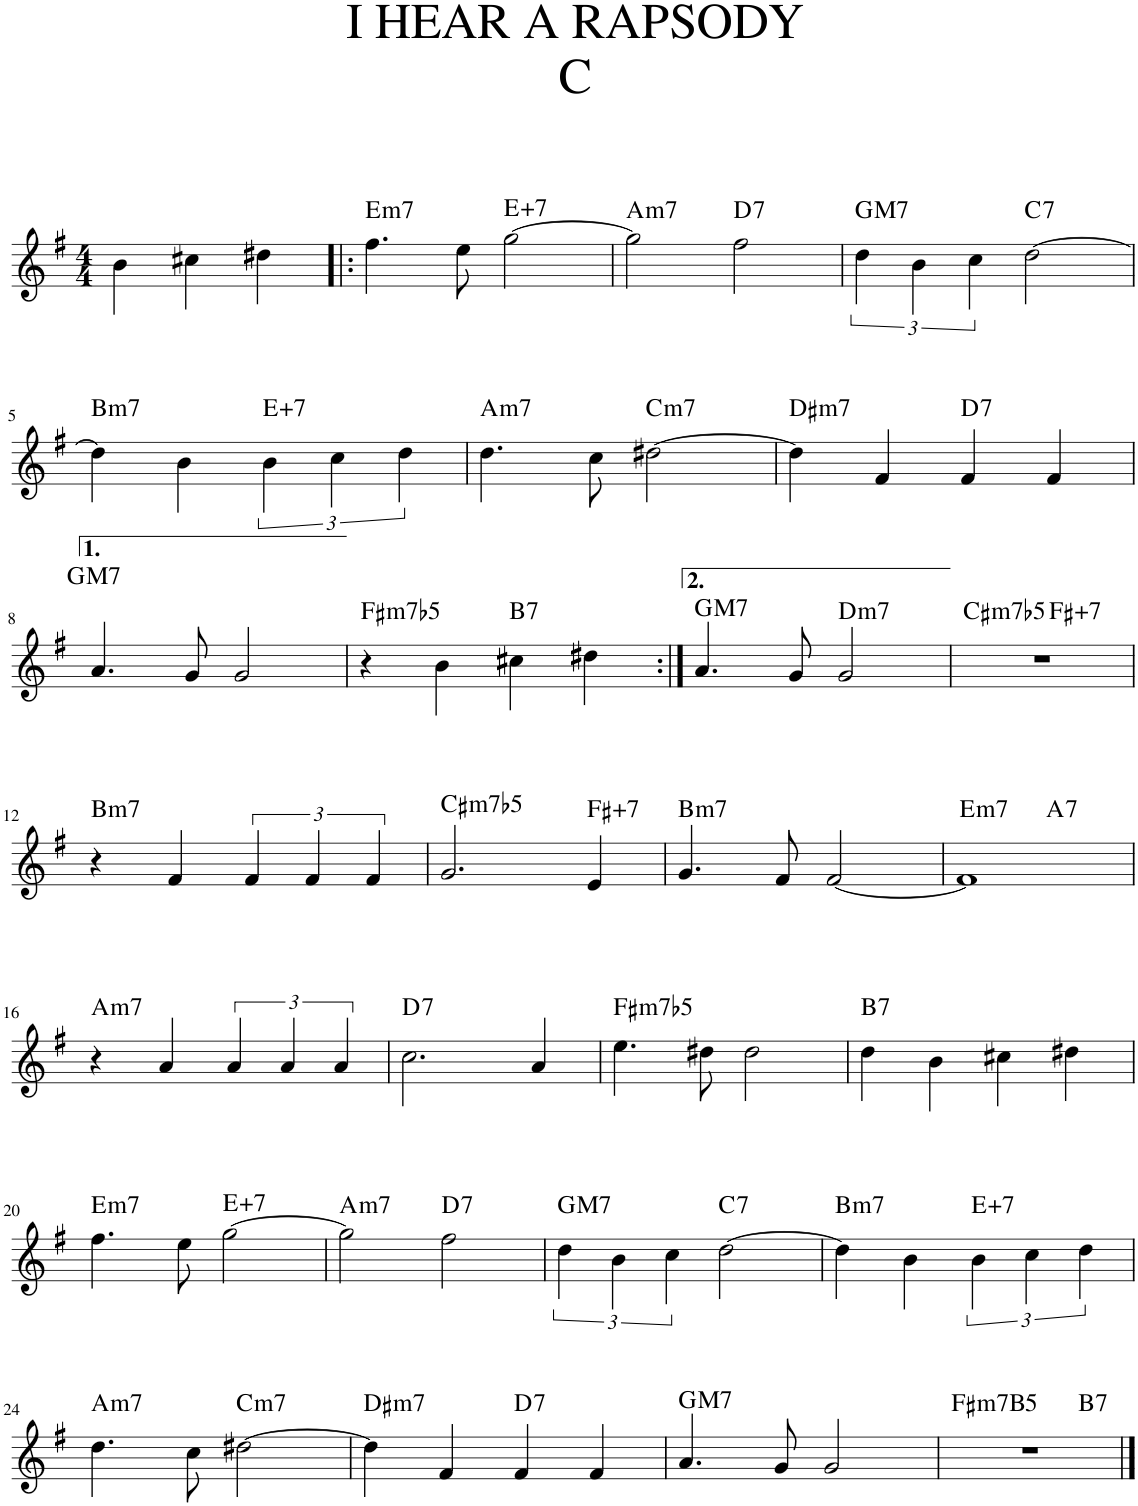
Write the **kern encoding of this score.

**kern	**harte
*part1	*part1
*staff1	*
*I"Piano	*
*I'Pno.	*
*clefG2	*
*k[f#]	*
*M4/4	*
=1	=1
4b\	.
4cc#X\	.
4dd#X\	.
=2!|:	=2!|:
!	!LO:H:kt=m7
4.ff#\	E:min7
8ee\	.
!	!LO:H:kt=7
[2gg\	E:aug(b7)
=3	=3
!	!LO:H:kt=m7
2gg\]	A:min7
!	!LO:H:kt=7
2ff#\	D:7
=4	=4
!	!LO:H:kt=M7
6dd\	G:maj7
6b\	.
6cc\	.
!	!LO:H:kt=7
[2dd\	C:7
!!LO:LB:g=z
=5	=5
!	!LO:H:kt=m7
4dd\]	B:min7
4b\	.
!	!LO:H:kt=7
6b\	E:aug(b7)
6cc\	.
6dd\	.
=6	=6
!	!LO:H:kt=m7
4.dd\	A:min7
8cc\	.
!	!LO:H:kt=m7
[2dd#X\	C:min7
=7	=7
!	!LO:H:kt=m7
4dd#\]	D#:min7
4f#/	.
!	!LO:H:kt=7
4f#/	D:7
4f#/	.
!!LO:LB:g=z
=8	=8
!	!LO:H:kt=M7
4.a/	G:maj7
8g/	.
2g/	.
=9	=9
!	!LO:H:kt=m7b5
4r	F#:hdim7
4b\	.
!	!LO:H:kt=7
4cc#X\	B:7
4dd#X\	.
=10:|!	=10:|!
!	!LO:H:kt=M7
4.a/	G:maj7
8g/	.
!	!LO:H:kt=m7
2g/	D:min7
=11	=11
!	!LO:H:kt=m7b5
*^	*
1r	2ryy	C#:hdim7
!	!	!LO:H:kt=7
.	2ryy	F#:aug(b7)
!!LO:LB:g=z	!!
=12	=12	=12
!	!	!LO:H:kt=m7
*v	*v	*
4r	B:min7
4f#/	.
6f#/	.
6f#/	.
6f#/	.
=13	=13
!	!LO:H:kt=m7b5
2.g/	C#:hdim7
!	!LO:H:kt=7
4e/	F#:aug(b7)
=14	=14
!	!LO:H:kt=m7
4.g/	B:min7
8f#/	.
[2f#/	.
=15	=15
!	!LO:H:kt=m7
*^	*
1f#]	2ryy	E:min7
!	!	!LO:H:kt=7
.	2ryy	A:7
!!LO:LB:g=z	!!
=16	=16	=16
!	!	!LO:H:kt=m7
*v	*v	*
4r	A:min7
4a/	.
6a/	.
6a/	.
6a/	.
=17	=17
!	!LO:H:kt=7
2.cc\	D:7
4a/	.
=18	=18
!	!LO:H:kt=m7b5
4.ee\	F#:hdim7
8dd#X\	.
2dd#\	.
=19	=19
!	!LO:H:kt=7
4dd\	B:7
4b\	.
4cc#X\	.
4dd#X\	.
!!LO:LB:g=z
=20	=20
!	!LO:H:kt=m7
4.ff#\	E:min7
8ee\	.
!	!LO:H:kt=7
[2gg\	E:aug(b7)
=21	=21
!	!LO:H:kt=m7
2gg\]	A:min7
!	!LO:H:kt=7
2ff#\	D:7
=22	=22
!	!LO:H:kt=M7
6dd\	G:maj7
6b\	.
6cc\	.
!	!LO:H:kt=7
[2dd\	C:7
=23	=23
!	!LO:H:kt=m7
4dd\]	B:min7
4b\	.
!	!LO:H:kt=7
6b\	E:aug(b7)
6cc\	.
6dd\	.
!!LO:LB:g=z
=24	=24
!	!LO:H:kt=m7
4.dd\	A:min7
8cc\	.
!	!LO:H:kt=m7
[2dd#X\	C:min7
=25	=25
!	!LO:H:kt=m7
4dd#\]	D#:min7
4f#/	.
!	!LO:H:kt=7
4f#/	D:7
4f#/	.
=26	=26
!	!LO:H:kt=M7
4.a/	G:maj7
8g/	.
2g/	.
=27	=27
!	!LO:H:kt=m7B5
*^	*
1r	2.ryy	F#:hdim7
!	!	!LO:H:kt=7
.	4ryy	B:7
*v	*v	*
==	==
*-	*-
